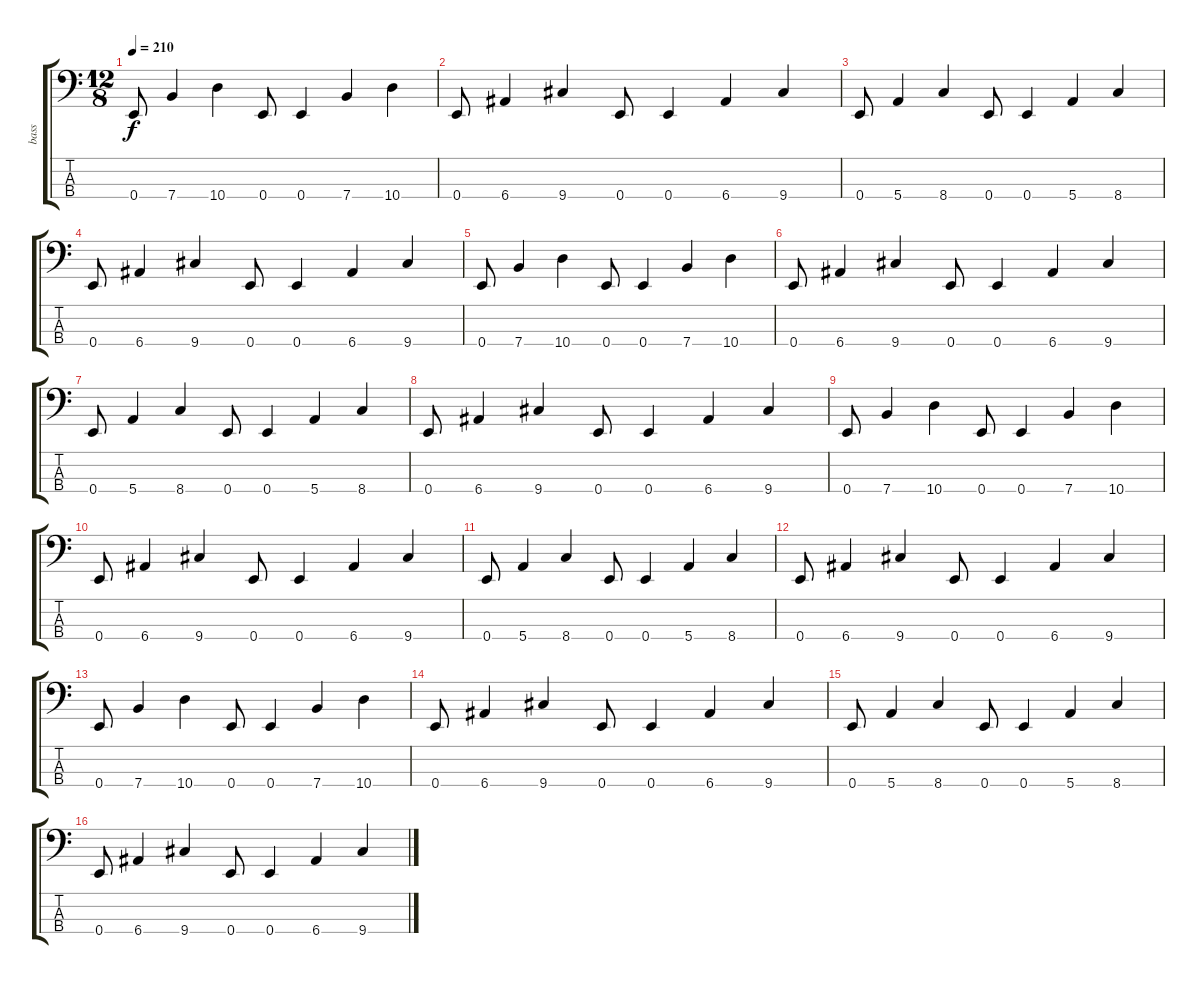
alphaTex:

\track ("bass" "bass") {instrument electricbassfinger}
\staff {score tabs}
\tuning (G2 D2 A1 E1) {hide}
\ts (12 8)
\tempo 210
\clef f4
\ks c
0.4.8{dy f} 7.4.4 10.4.4 0.4.8 0.4.4 7.4.4 10.4.4 |
0.4.8 6.4.4 9.4.4 0.4.8 0.4.4 6.4.4 9.4.4 |
0.4.8 5.4.4 8.4.4 0.4.8 0.4.4 5.4.4 8.4.4 |
0.4.8 6.4.4 9.4.4 0.4.8 0.4.4 6.4.4 9.4.4 |
0.4.8 7.4.4 10.4.4 0.4.8 0.4.4 7.4.4 10.4.4 |
0.4.8 6.4.4 9.4.4 0.4.8 0.4.4 6.4.4 9.4.4 |
0.4.8 5.4.4 8.4.4 0.4.8 0.4.4 5.4.4 8.4.4 |
0.4.8 6.4.4 9.4.4 0.4.8 0.4.4 6.4.4 9.4.4 |
0.4.8 7.4.4 10.4.4 0.4.8 0.4.4 7.4.4 10.4.4 |
0.4.8 6.4.4 9.4.4 0.4.8 0.4.4 6.4.4 9.4.4 |
0.4.8 5.4.4 8.4.4 0.4.8 0.4.4 5.4.4 8.4.4 |
0.4.8 6.4.4 9.4.4 0.4.8 0.4.4 6.4.4 9.4.4 |
0.4.8 7.4.4 10.4.4 0.4.8 0.4.4 7.4.4 10.4.4 |
0.4.8 6.4.4 9.4.4 0.4.8 0.4.4 6.4.4 9.4.4 |
0.4.8 5.4.4 8.4.4 0.4.8 0.4.4 5.4.4 8.4.4 |
0.4.8 6.4.4 9.4.4 0.4.8 0.4.4 6.4.4 9.4.4
